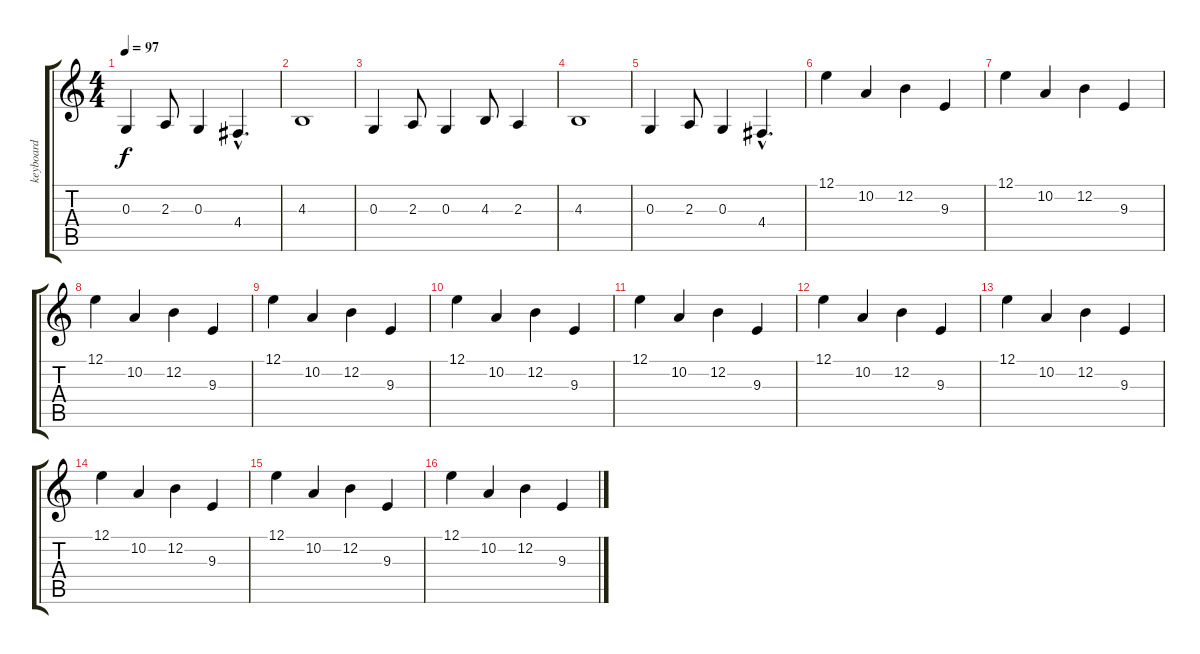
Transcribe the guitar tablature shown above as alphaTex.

\track ("keyboard" "keyboard") {instrument cello}
\staff {score tabs}
\tuning (E4 B3 G3 D3 A2 E2) {hide}
\ts (4 4)
\tempo 97
\clef g2
\ks c
0.3.4{dy f} 2.3.8 0.3.4 4.4{hac}.4{d} |
4.3.1 |
0.3.4 2.3.8 0.3.4 4.3.8 2.3.4 |
4.3.1 |
0.3.4 2.3.8 0.3.4 4.4{hac}.4{d} |
12.1.4{instrument acousticgrandpiano} 10.2.4 12.2.4 9.3.4 |
12.1.4 10.2.4 12.2.4 9.3.4 |
12.1.4 10.2.4 12.2.4 9.3.4 |
12.1.4 10.2.4 12.2.4 9.3.4 |
12.1.4 10.2.4 12.2.4 9.3.4 |
12.1.4 10.2.4 12.2.4 9.3.4 |
12.1.4 10.2.4 12.2.4 9.3.4 |
12.1.4 10.2.4 12.2.4 9.3.4 |
12.1.4 10.2.4 12.2.4 9.3.4 |
12.1.4 10.2.4 12.2.4 9.3.4 |
12.1.4 10.2.4 12.2.4 9.3.4
